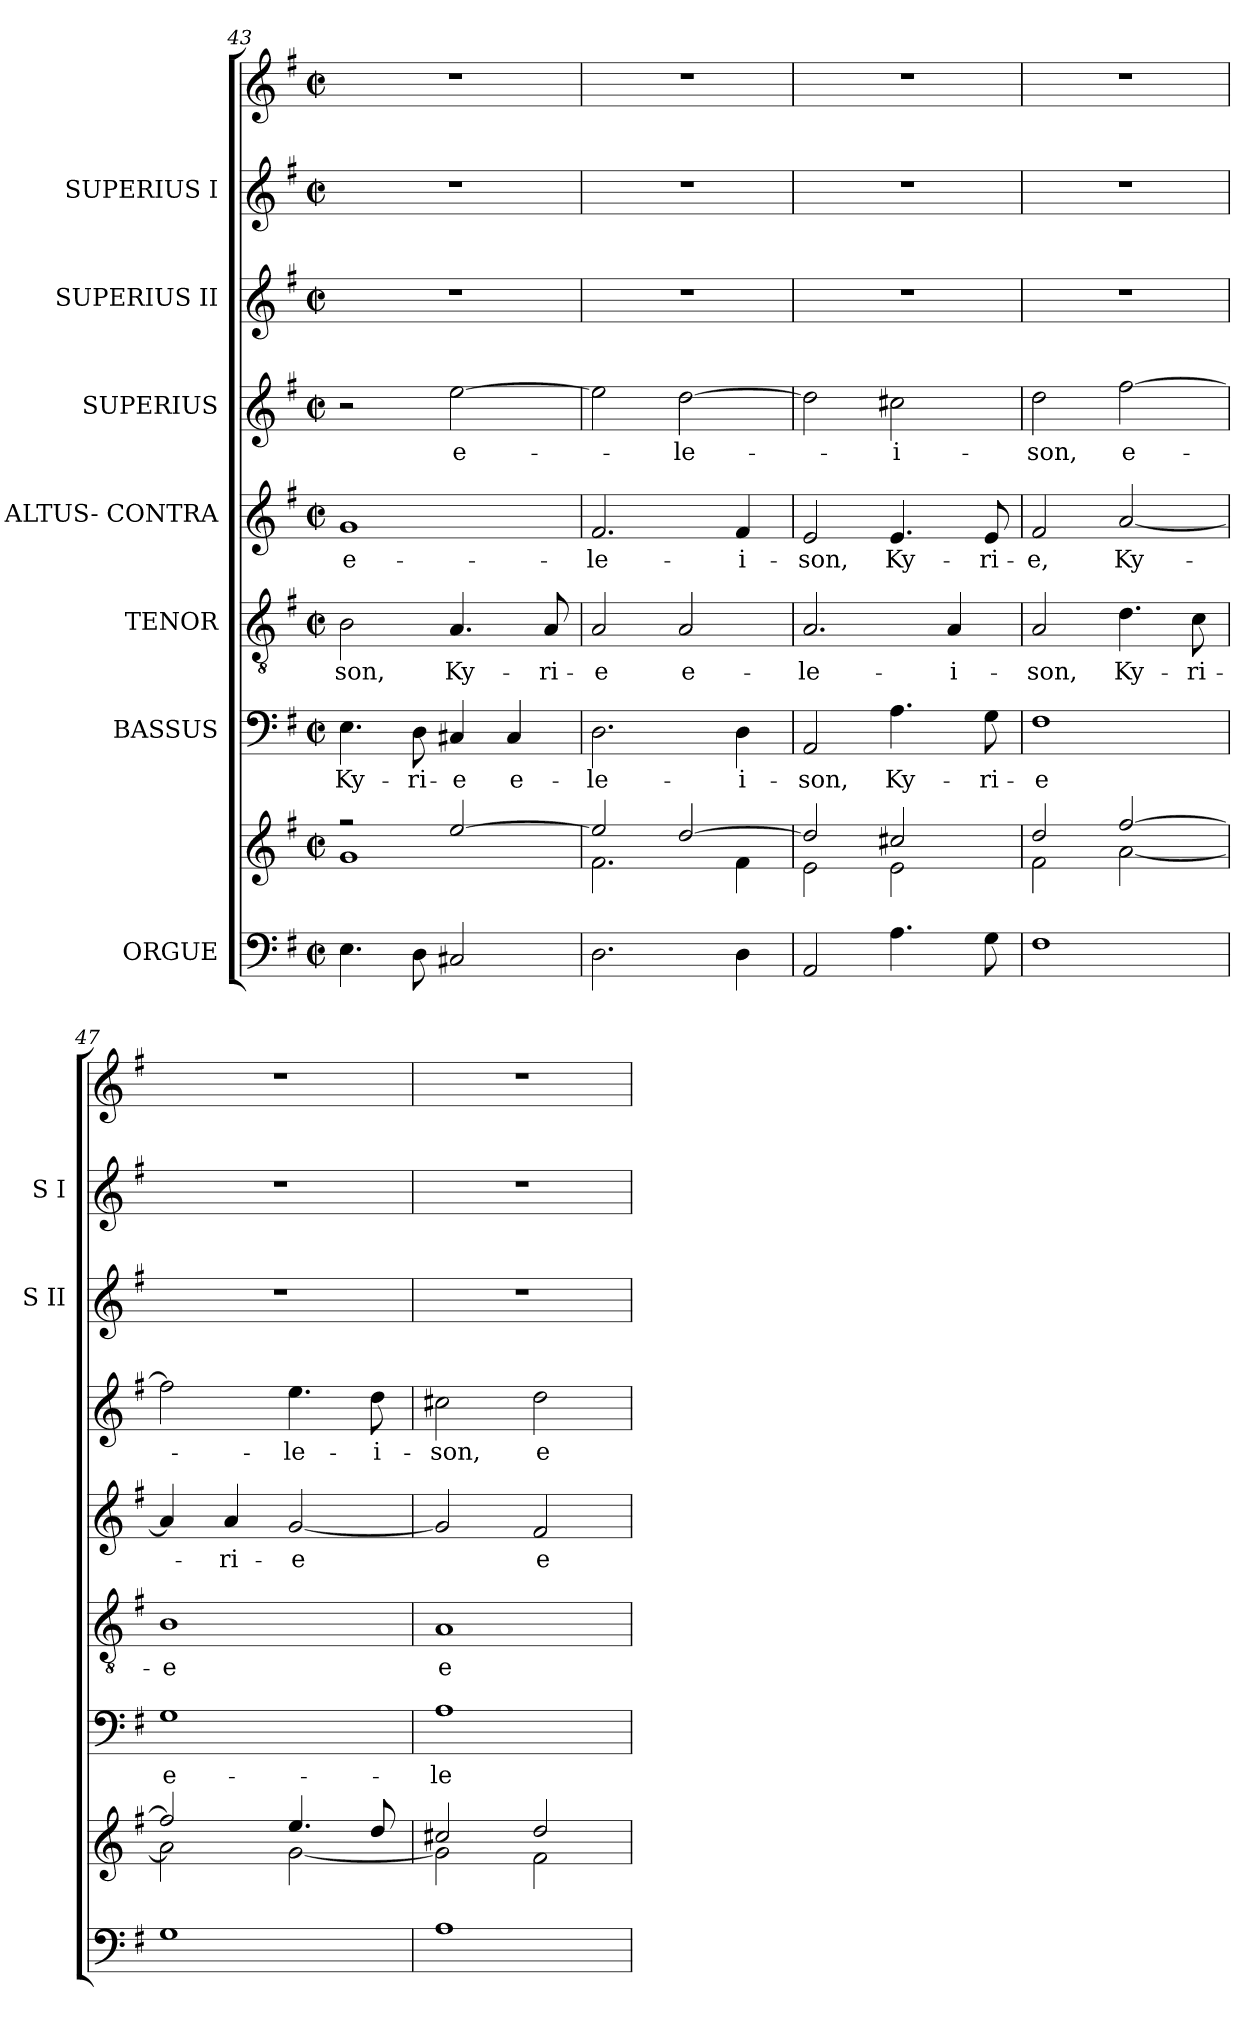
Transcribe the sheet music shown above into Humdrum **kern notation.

**kern	**kern	**kern	**text	**kern	**text	**kern	**text	**kern	**text	**kern	**kern	**kern
*part8	*part8	*part7	*part7	*part6	*part6	*part5	*part5	*part4	*part4	*part3	*part2	*part1
*staff9	*staff8	*staff7	*staff7	*staff6	*staff6	*staff5	*staff5	*staff4	*staff4	*staff3	*staff2	*staff1
*I"ORGUE	*	*I"BASSUS	*	*I"TENOR	*	*I"ALTUS- CONTRA	*	*I"SUPERIUS	*	*I"SUPERIUS II	*I"SUPERIUS I	*
*	*	*	*	*	*	*	*	*	*	*I'S II	*I'S I	*
*clefF4	*clefG2	*clefF4	*	*clefGv2	*	*clefG2	*	*clefG2	*	*clefG2	*clefG2	*clefG2
*k[f#]	*k[f#]	*k[f#]	*	*k[f#]	*	*k[f#]	*	*k[f#]	*	*k[f#]	*k[f#]	*k[f#]
*e:	*e:	*e:	*	*e:	*	*e:	*	*e:	*	*e:	*e:	*e:
*M2/2	*M2/2	*M2/2	*	*M2/2	*	*M2/2	*	*M2/2	*	*M2/2	*M2/2	*M2/2
*met(c|)	*met(c|)	*met(c|)	*	*met(c|)	*	*met(c|)	*	*met(c|)	*	*met(c|)	*met(c|)	*met(c|)
=43	=43	=43	=43	=43	=43	=43	=43	=43	=43	=43	=43	=43
*	*^	*	*	*	*	*	*	*	*	*	*	*
!	!	!	!	!LO:LY:b	!	!LO:LY:b	!	!LO:LY:b	!	!	!	!	!
4.E\	2r	1g	4.E\	Ky-	2B\	-son,	1g	e-	2r	.	1r	1r	1r
!	!	!	!	!LO:LY:b	!	!	!	!	!	!	!	!	!
8D\	.	.	8D\	-ri-	.	.	.	.	.	.	.	.	.
!	!	!	!	!LO:LY:b	!	!LO:LY:b	!	!	!	!LO:LY:b	!	!	!
2C#X/	[>2ee/	.	4C#X/	-e	4.A/	Ky-	.	.	[2ee\	e-	.	.	.
!	!	!	!	!LO:LY:b	!	!	!	!	!	!	!	!	!
.	.	.	4C#/	e-	.	.	.	.	.	.	.	.	.
!	!	!	!	!	!	!LO:LY:b	!	!	!	!	!	!	!
.	.	.	.	.	8A/	-ri-	.	.	.	.	.	.	.
=44	=44	=44	=44	=44	=44	=44	=44	=44	=44	=44	=44	=44	=44
!	!	!	!	!LO:LY:b	!	!LO:LY:b	!	!LO:LY:b	!	!	!	!	!
2.D\	2ee/]	2.f#\	2.D\	-le-	2A/	-e	2.f#/	-le-	2ee\]	.	1r	1r	1r
!	!	!	!	!	!	!LO:LY:b	!	!	!	!LO:LY:b	!	!	!
.	[>2dd/	.	.	.	2A/	e-	.	.	[2dd\	-le-	.	.	.
!	!	!	!	!LO:LY:b	!	!	!	!LO:LY:b	!	!	!	!	!
4D\	.	4f#\	4D\	-i-	.	.	4f#/	-i-	.	.	.	.	.
=45	=45	=45	=45	=45	=45	=45	=45	=45	=45	=45	=45	=45	=45
!	!	!	!	!LO:LY:b	!	!LO:LY:b	!	!LO:LY:b	!	!	!	!	!
2AA/	2dd/]	2e\	2AA/	-son,	2.A/	-le-	2e/	-son,	2dd\]	.	1r	1r	1r
!	!	!	!	!LO:LY:b	!	!	!	!LO:LY:b	!	!LO:LY:b	!	!	!
4.A\	2cc#X/	2e\	4.A\	Ky-	.	.	4.e/	Ky-	2cc#X\	-i-	.	.	.
!	!	!	!	!	!	!LO:LY:b	!	!	!	!	!	!	!
.	.	.	.	.	4A/	-i-	.	.	.	.	.	.	.
!	!	!	!	!LO:LY:b	!	!	!	!LO:LY:b	!	!	!	!	!
8G\	.	.	8G\	-ri-	.	.	8e/	-ri-	.	.	.	.	.
!!LO:LB:g=z
=46	=46	=46	=46	=46	=46	=46	=46	=46	=46	=46	=46	=46	=46
!	!	!	!	!LO:LY:b	!	!LO:LY:b	!	!LO:LY:b	!	!LO:LY:b	!	!	!
1F#	2dd/	2f#\	1F#	-e	2A/	-son,	2f#/	-e,	2dd\	-son,	1r	1r	1r
!	!	!	!	!	!	!LO:LY:b	!	!LO:LY:b	!	!LO:LY:b	!	!	!
.	[>2ff#/	[<2a\	.	.	4.d\	Ky-	[2a/	Ky-	[2ff#\	e-	.	.	.
!	!	!	!	!	!	!LO:LY:b	!	!	!	!	!	!	!
.	.	.	.	.	8c\	-ri-	.	.	.	.	.	.	.
=47	=47	=47	=47	=47	=47	=47	=47	=47	=47	=47	=47	=47	=47
!	!	!	!	!LO:LY:b	!	!LO:LY:b	!	!	!	!	!	!	!
1G	2ff#/]	2a\]	1G	e-	1B	-e	4a/]	.	2ff#\]	.	1r	1r	1r
!	!	!	!	!	!	!	!	!LO:LY:b	!	!	!	!	!
.	.	.	.	.	.	.	4a/	-ri-	.	.	.	.	.
!	!	!	!	!	!	!	!	!LO:LY:b	!	!LO:LY:b	!	!	!
.	4.ee/	[<2g\	.	.	.	.	[2g/	-e	4.ee\	-le-	.	.	.
!	!	!	!	!	!	!	!	!	!	!LO:LY:b	!	!	!
.	8dd/	.	.	.	.	.	.	.	8dd\	-i-	.	.	.
=48	=48	=48	=48	=48	=48	=48	=48	=48	=48	=48	=48	=48	=48
!	!	!	!	!LO:LY:b	!	!LO:LY:b	!	!	!	!LO:LY:b	!	!	!
1A	2cc#X/	2g\]	1A	-le-	1A	e-	2g/]	.	2cc#X\	-son,	1r	1r	1r
!	!	!	!	!	!	!	!	!LO:LY:b	!	!LO:LY:b	!	!	!
.	2dd/	2f#\	.	.	.	.	2f#/	e-	2dd\	e-	.	.	.
*	*v	*v	*	*	*	*	*	*	*	*	*	*	*
=	=	=	=	=	=	=	=	=	=	=	=	=
*-	*-	*-	*-	*-	*-	*-	*-	*-	*-	*-	*-	*-
